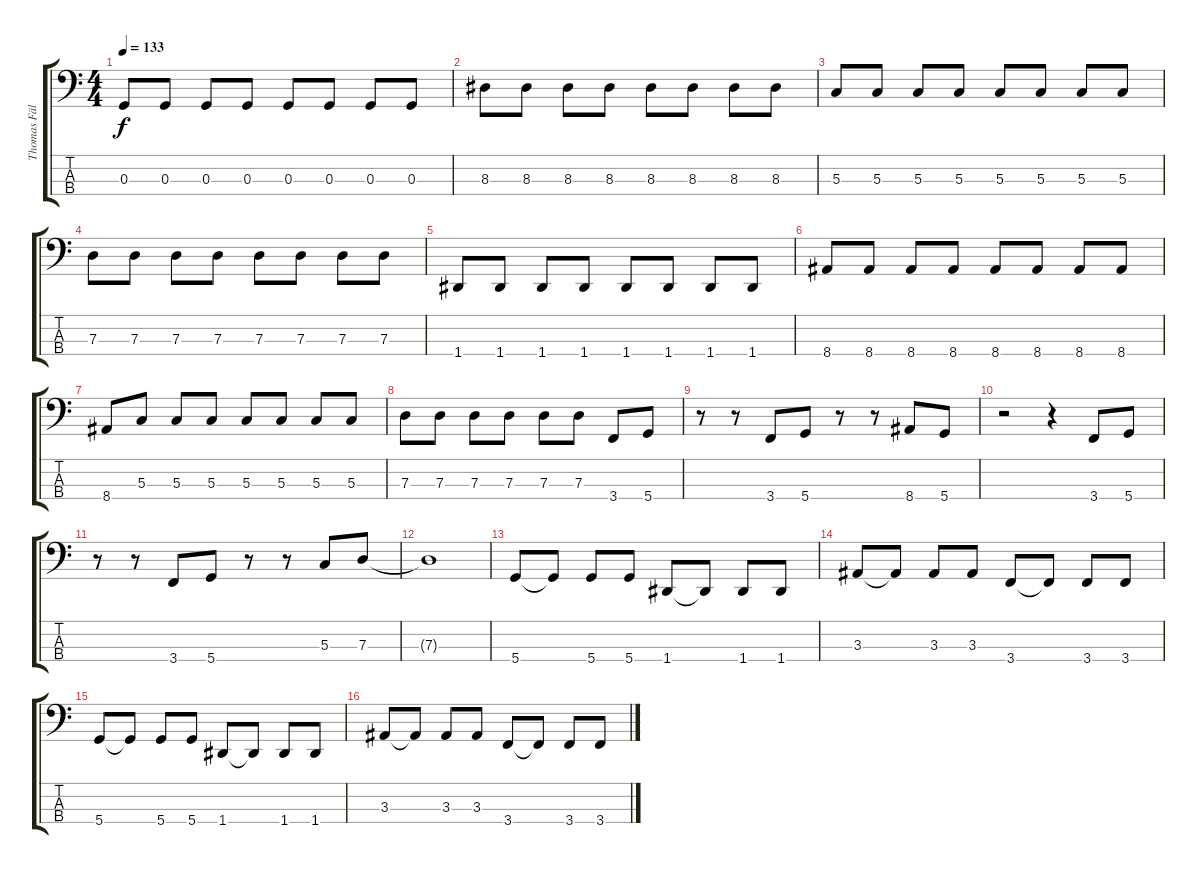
\track ("Thomas Fällgren" "Thomas Fäl") {instrument electricbassfinger}
\staff {score tabs}
\tuning (F2 C2 G1 D1) {hide}
\ts (4 4)
\tempo 133
\clef f4
\ks c
0.3.8{dy f} 0.3.8 0.3.8 0.3.8 0.3.8 0.3.8 0.3.8 0.3.8 |
8.3.8 8.3.8 8.3.8 8.3.8 8.3.8 8.3.8 8.3.8 8.3.8 |
5.3.8 5.3.8 5.3.8 5.3.8 5.3.8 5.3.8 5.3.8 5.3.8 |
7.3.8 7.3.8 7.3.8 7.3.8 7.3.8 7.3.8 7.3.8 7.3.8 |
1.4.8 1.4.8 1.4.8 1.4.8 1.4.8 1.4.8 1.4.8 1.4.8 |
8.4.8 8.4.8 8.4.8 8.4.8 8.4.8 8.4.8 8.4.8 8.4.8 |
8.4.8 5.3.8 5.3.8 5.3.8 5.3.8 5.3.8 5.3.8 5.3.8 |
7.3.8 7.3.8 7.3.8 7.3.8 7.3.8 7.3.8 3.4.8 5.4.8 |
r.8 r.8 3.4.8 5.4.8 r.8 r.8 8.4.8 5.4.8 |
r.2 r.4 3.4.8 5.4.8 |
r.8 r.8 3.4.8 5.4.8 r.8 r.8 5.3.8 7.3.8 |
7.3{t}.1 |
5.4.8 5.4{t}.8 5.4.8 5.4.8 1.4.8 1.4{t}.8 1.4.8 1.4.8 |
3.3.8 3.3{t}.8 3.3.8 3.3.8 3.4.8 3.4{t}.8 3.4.8 3.4.8 |
5.4.8 5.4{t}.8 5.4.8 5.4.8 1.4.8 1.4{t}.8 1.4.8 1.4.8 |
3.3.8 3.3{t}.8 3.3.8 3.3.8 3.4.8 3.4{t}.8 3.4.8 3.4.8
